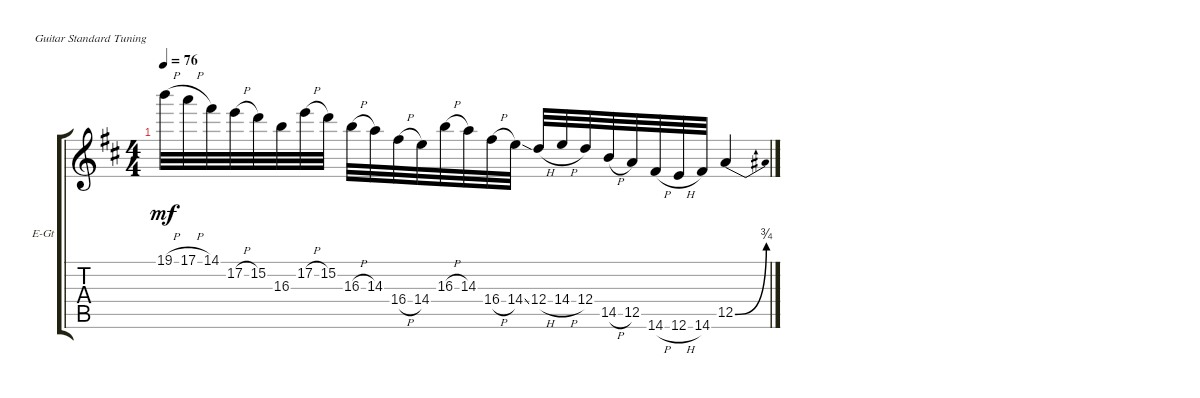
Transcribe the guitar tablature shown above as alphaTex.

\defaultSystemsLayout 4
\bracketExtendMode groupsimilarinstruments
\firstSystemTrackNameOrientation horizontal
\otherSystemsTrackNameOrientation horizontal
\track ("Lead Guitar" "E-Gt") {mute instrument distortionguitar}
\staff {score tabs}
\tuning (E4 B3 G3 D3 A2 E2)
\ts (4 4)
\tempo 76
\clef g2
\ks bminor
19.1{h}.32{dy mf} 17.1{h}.32 14.1.32 17.2{h}.32 15.2.32 16.3.32 17.2{h}.32 15.2.32 16.3{h}.32 14.3.32 16.4{h}.32 14.4.32 16.3{h}.32 14.3.32 16.4{h}.32 14.4{ss}.32 12.4{h}.32 14.4{h}.32 12.4.32 14.5{h}.32 12.5.32 14.6{h}.32 12.6{h}.32 14.6.32 12.5{be (bend 0 0 59.4 3)}.4
